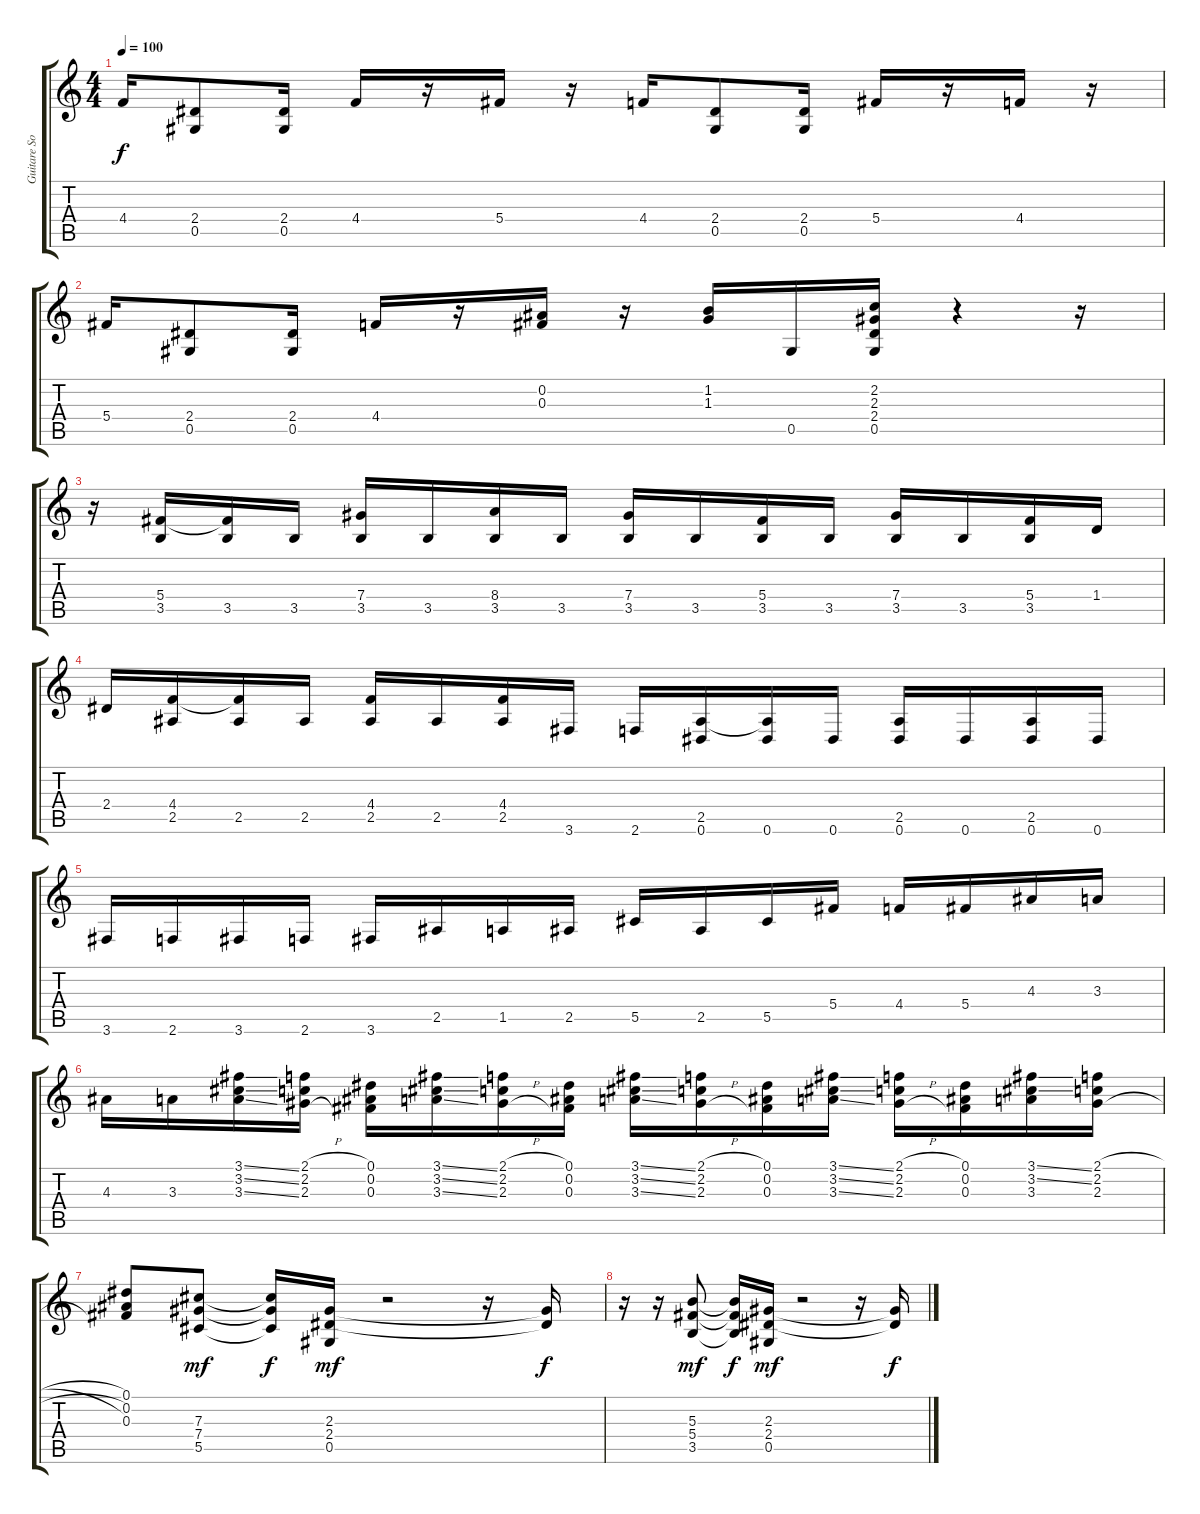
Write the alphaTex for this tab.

\track ("Guitare Solo" "Guitare So") {instrument overdrivenguitar}
\staff {score tabs}
\tuning (Eb4 Bb3 Gb3 Db3 Ab2 Eb2) {hide}
\ts (4 4)
\tempo 100
\clef g2
\ks c
4.4.16{dy f} (2.4 0.5).8 (2.4 0.5).16 4.4.16 r.16 5.4.16 r.16 4.4.16 (2.4 0.5).8 (2.4 0.5).16 5.4.16 r.16 4.4.16 r.16 |
5.4.16 (2.4 0.5).8 (2.4 0.5).16 4.4.16 r.16 (0.2 0.3).16 r.16 (1.2 1.3).16 0.5.16 (2.2 2.3 2.4 0.5).16 r.4 r.16 |
r.16 (5.4 3.5).16 (5.4{t} 3.5).16 3.5.16 (7.4 3.5).16 3.5.16 (8.4 3.5).16 3.5.16 (7.4 3.5).16 3.5.16 (5.4 3.5).16 3.5.16 (7.4 3.5).16 3.5.16 (5.4 3.5).16 1.4.16 |
2.4.16 (4.4 2.5).16 (4.4{t} 2.5).16 2.5.16 (4.4 2.5).16 2.5.16 (4.4 2.5).16 3.6.16 2.6.16 (2.5 0.6).16 (2.5{t} 0.6).16 0.6.16 (2.5 0.6).16 0.6.16 (2.5 0.6).16 0.6.16 |
3.6.16 2.6.16 3.6.16 2.6.16 3.6.16 2.5.16 1.5.16 2.5.16 5.5.16 2.5.16 5.5.16 5.4.16 4.4.16 5.4.16 4.3.16 3.3.16 |
4.3.16 3.3.16 (3.1{ss} 3.2{ss} 3.3{ss}).16 (2.1{h} 2.2{h} 2.3{h}).16 (0.1 0.2 0.3).16 (3.1{ss} 3.2{ss} 3.3{ss}).16 (2.1{h} 2.2{h} 2.3{h}).16 (0.1 0.2 0.3).16 (3.1{ss} 3.2{ss} 3.3{ss}).16 (2.1{h} 2.2{h} 2.3{h}).16 (0.1 0.2 0.3).16 (3.1{ss} 3.2{ss} 3.3{ss}).16 (2.1{h} 2.2{h} 2.3{h}).16 (0.1 0.2 0.3).16 (3.1{ss} 3.2{ss} 3.3).16 (2.1{h} 2.2{h} 2.3{h}).16 |
(0.1 0.2 0.3).8 (7.3 7.4 5.5).8{dy mf} (7.3{t} 7.4{t} 5.5{t}).16{dy f} (2.3 2.4 0.5).16{dy mf} r.2 r.16 (2.3{t} 2.4{t}).16{dy f} |
r.16 r.16 (5.3 5.4 3.5).8{dy mf} (5.3{t} 5.4{t} 3.5{t}).16{dy f} (2.3 2.4 0.5).16{dy mf} r.2 r.16 (2.3{t} 2.4{t}).16{dy f}
